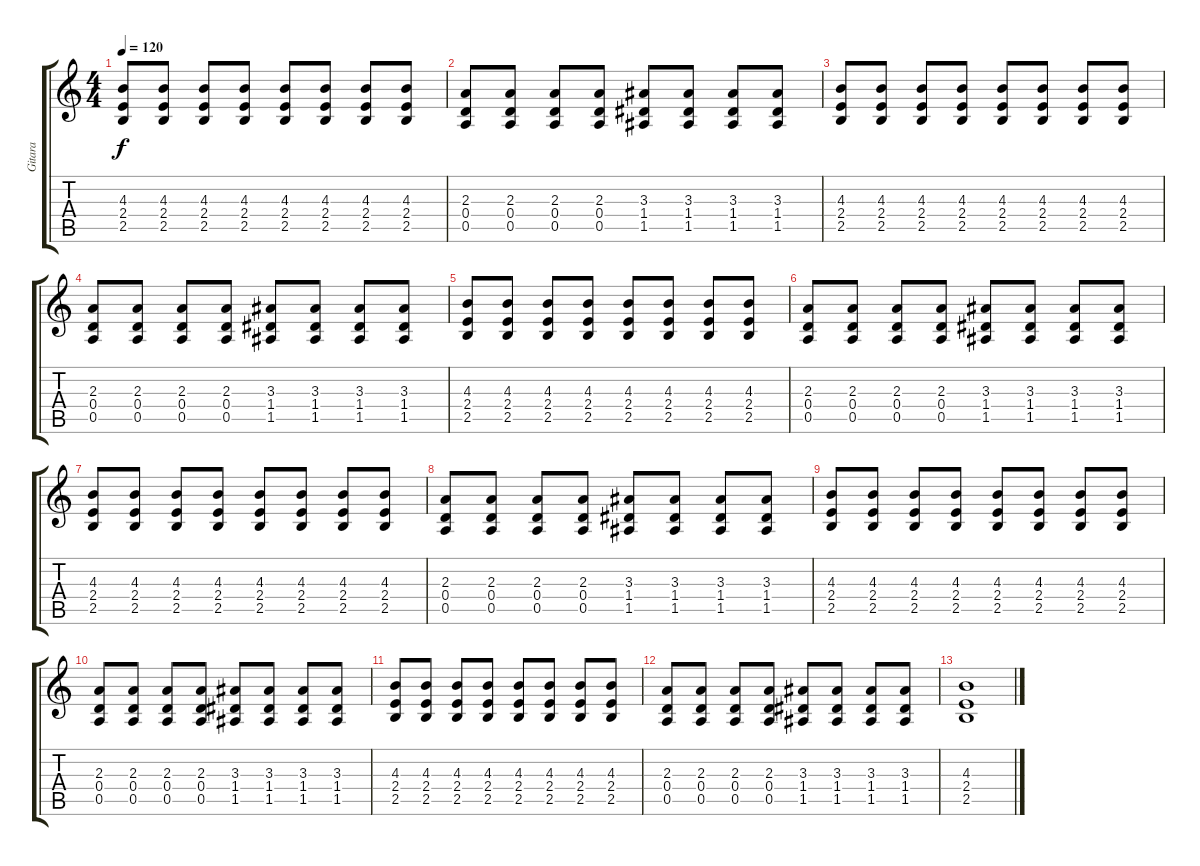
\track ("Gitara" "Gitara") {instrument distortionguitar}
\staff {score tabs}
\tuning (E4 B3 G3 D3 A2 E2) {hide}
\ts (4 4)
\tempo 120
\clef g2
\ks c
(4.3 2.4 2.5).8{dy f} (4.3 2.4 2.5).8 (4.3 2.4 2.5).8 (4.3 2.4 2.5).8 (4.3 2.4 2.5).8 (4.3 2.4 2.5).8 (4.3 2.4 2.5).8 (4.3 2.4 2.5).8 |
(2.3 0.4 0.5).8 (2.3 0.4 0.5).8 (2.3 0.4 0.5).8 (2.3 0.4 0.5).8 (3.3 1.4 1.5).8 (3.3 1.4 1.5).8 (3.3 1.4 1.5).8 (3.3 1.4 1.5).8 |
(4.3 2.4 2.5).8 (4.3 2.4 2.5).8 (4.3 2.4 2.5).8 (4.3 2.4 2.5).8 (4.3 2.4 2.5).8 (4.3 2.4 2.5).8 (4.3 2.4 2.5).8 (4.3 2.4 2.5).8 |
(2.3 0.4 0.5).8 (2.3 0.4 0.5).8 (2.3 0.4 0.5).8 (2.3 0.4 0.5).8 (3.3 1.4 1.5).8 (3.3 1.4 1.5).8 (3.3 1.4 1.5).8 (3.3 1.4 1.5).8 |
(4.3 2.4 2.5).8 (4.3 2.4 2.5).8 (4.3 2.4 2.5).8 (4.3 2.4 2.5).8 (4.3 2.4 2.5).8 (4.3 2.4 2.5).8 (4.3 2.4 2.5).8 (4.3 2.4 2.5).8 |
(2.3 0.4 0.5).8 (2.3 0.4 0.5).8 (2.3 0.4 0.5).8 (2.3 0.4 0.5).8 (3.3 1.4 1.5).8 (3.3 1.4 1.5).8 (3.3 1.4 1.5).8 (3.3 1.4 1.5).8 |
(4.3 2.4 2.5).8 (4.3 2.4 2.5).8 (4.3 2.4 2.5).8 (4.3 2.4 2.5).8 (4.3 2.4 2.5).8 (4.3 2.4 2.5).8 (4.3 2.4 2.5).8 (4.3 2.4 2.5).8 |
(2.3 0.4 0.5).8 (2.3 0.4 0.5).8 (2.3 0.4 0.5).8 (2.3 0.4 0.5).8 (3.3 1.4 1.5).8 (3.3 1.4 1.5).8 (3.3 1.4 1.5).8 (3.3 1.4 1.5).8 |
(4.3 2.4 2.5).8 (4.3 2.4 2.5).8 (4.3 2.4 2.5).8 (4.3 2.4 2.5).8 (4.3 2.4 2.5).8 (4.3 2.4 2.5).8 (4.3 2.4 2.5).8 (4.3 2.4 2.5).8 |
(2.3 0.4 0.5).8 (2.3 0.4 0.5).8 (2.3 0.4 0.5).8 (2.3 0.4 0.5).8 (3.3 1.4 1.5).8 (3.3 1.4 1.5).8 (3.3 1.4 1.5).8 (3.3 1.4 1.5).8 |
(4.3 2.4 2.5).8 (4.3 2.4 2.5).8 (4.3 2.4 2.5).8 (4.3 2.4 2.5).8 (4.3 2.4 2.5).8 (4.3 2.4 2.5).8 (4.3 2.4 2.5).8 (4.3 2.4 2.5).8 |
(2.3 0.4 0.5).8 (2.3 0.4 0.5).8 (2.3 0.4 0.5).8 (2.3 0.4 0.5).8 (3.3 1.4 1.5).8 (3.3 1.4 1.5).8 (3.3 1.4 1.5).8 (3.3 1.4 1.5).8 |
(4.3 2.4 2.5).1
